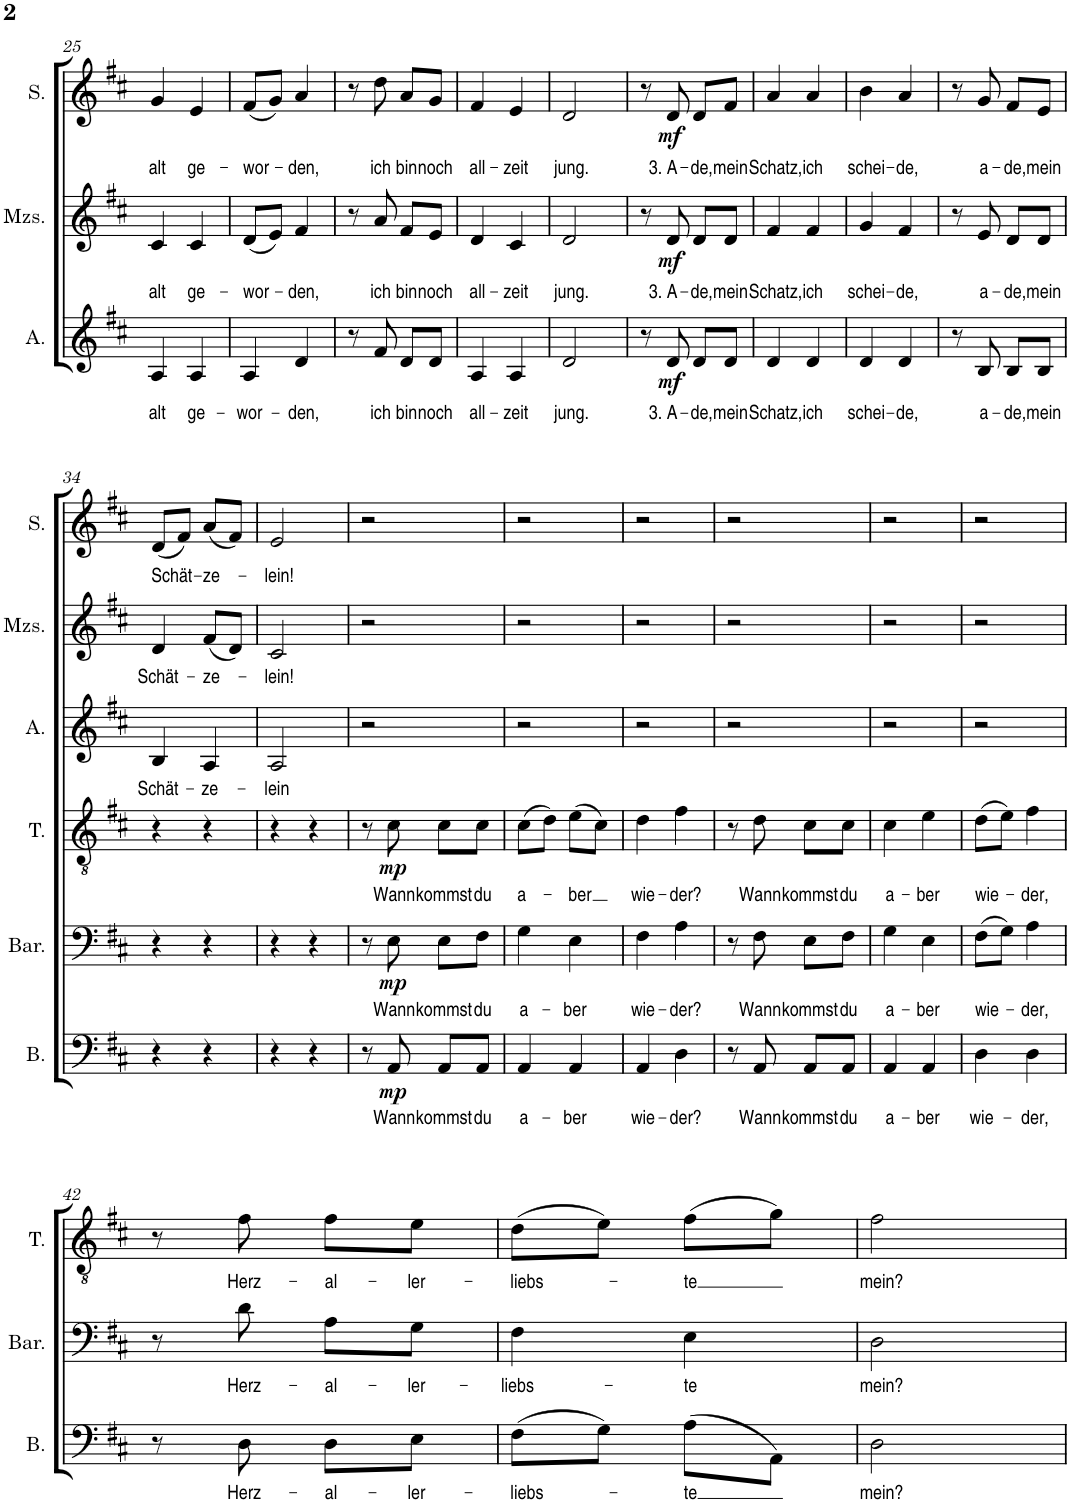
**kern	**text	**dynam	**kern	**text	**dynam	**kern	**text	**dynam	**kern	**text	**dynam	**kern	**text	**dynam	**kern	**text	**dynam
*part6	*part6	*part6	*part5	*part5	*part5	*part4	*part4	*part4	*part3	*part3	*part3	*part2	*part2	*part2	*part1	*part1	*part1
*staff6	*staff6	*staff6	*staff5	*staff5	*staff5	*staff4	*staff4	*staff4	*staff3	*staff3	*staff3	*staff2	*staff2	*staff2	*staff1	*staff1	*staff1
*I"Bass	*	*	*I"Bariton	*	*	*I"Tenor	*	*	*I"Alt	*	*	*I"Mezzosopran	*	*	*I"Sopran	*	*
*I'B.	*	*	*I'Bar.	*	*	*I'T.	*	*	*I'A.	*	*	*I'Mzs.	*	*	*I'S.	*	*
!!LO:PB:g=z
*clefF4	*	*	*clefF4	*	*	*clefGv2	*	*	*clefG2	*	*	*clefG2	*	*	*clefG2	*	*
*k[f#c#]	*	*	*k[f#c#]	*	*	*k[f#c#]	*	*	*k[f#c#]	*	*	*k[f#c#]	*	*	*k[f#c#]	*	*
*M2/4	*	*	*M2/4	*	*	*M2/4	*	*	*M2/4	*	*	*M2/4	*	*	*M2/4	*	*
=25	=25	=25	=25	=25	=25	=25	=25	=25	=25	=25	=25	=25	=25	=25	=25	=25	=25
!	!	!	!	!	!	!	!	!	!	!LO:LY:b	!	!	!LO:LY:b	!	!	!LO:LY:b	!
4r	.	.	4r	.	.	4r	.	.	4A/	alt	.	4c#/	alt	.	4g/	alt	.
!	!	!	!	!	!	!	!	!	!	!LO:LY:b	!	!	!LO:LY:b	!	!	!LO:LY:b	!
4r	.	.	4r	.	.	4r	.	.	4A/	ge-	.	4c#/	ge-	.	4e/	ge-	.
=26	=26	=26	=26	=26	=26	=26	=26	=26	=26	=26	=26	=26	=26	=26	=26	=26	=26
!	!	!	!	!	!	!	!	!	!	!LO:LY:b	!	!	!LO:LY:b	!	!	!LO:LY:b	!
4r	.	.	4r	.	.	4r	.	.	4A/	-wor-	.	(8d/L	-wor-	.	(8f#/L	-wor-	.
.	.	.	.	.	.	.	.	.	.	.	.	8e/J)	.	.	8g/J)	.	.
!	!	!	!	!	!	!	!	!	!	!LO:LY:b	!	!	!LO:LY:b	!	!	!LO:LY:b	!
4r	.	.	4r	.	.	4r	.	.	4d/	-den,	.	4f#/	-den,	.	4a/	-den,	.
=27	=27	=27	=27	=27	=27	=27	=27	=27	=27	=27	=27	=27	=27	=27	=27	=27	=27
4r	.	.	4r	.	.	4r	.	.	8r	.	.	8r	.	.	8r	.	.
!	!	!	!	!	!	!	!	!	!	!LO:LY:b	!	!	!LO:LY:b	!	!	!LO:LY:b	!
.	.	.	.	.	.	.	.	.	8f#/	ich	.	8a/	ich	.	8dd\	ich	.
!	!	!	!	!	!	!	!	!	!	!LO:LY:b	!	!	!LO:LY:b	!	!	!LO:LY:b	!
4r	.	.	4r	.	.	4r	.	.	8d/L	bin	.	8f#/L	bin	.	8a/L	bin	.
!	!	!	!	!	!	!	!	!	!	!LO:LY:b	!	!	!LO:LY:b	!	!	!LO:LY:b	!
.	.	.	.	.	.	.	.	.	8d/J	noch	.	8e/J	noch	.	8g/J	noch	.
=28	=28	=28	=28	=28	=28	=28	=28	=28	=28	=28	=28	=28	=28	=28	=28	=28	=28
!	!	!	!	!	!	!	!	!	!	!LO:LY:b	!	!	!LO:LY:b	!	!	!LO:LY:b	!
4r	.	.	4r	.	.	4r	.	.	4A/	all-	.	4d/	all-	.	4f#/	all-	.
!	!	!	!	!	!	!	!	!	!	!LO:LY:b	!	!	!LO:LY:b	!	!	!LO:LY:b	!
4r	.	.	4r	.	.	4r	.	.	4A/	-zeit	.	4c#/	-zeit	.	4e/	-zeit	.
=29	=29	=29	=29	=29	=29	=29	=29	=29	=29	=29	=29	=29	=29	=29	=29	=29	=29
!	!	!	!	!	!	!	!	!	!	!LO:LY:b	!	!	!LO:LY:b	!	!	!LO:LY:b	!
4r	.	.	4r	.	.	4r	.	.	2d/	jung.	.	2d/	jung.	.	2d/	jung.	.
4r	.	.	4r	.	.	4r	.	.	.	.	.	.	.	.	.	.	.
=30	=30	=30	=30	=30	=30	=30	=30	=30	=30	=30	=30	=30	=30	=30	=30	=30	=30
4r	.	.	4r	.	.	4r	.	.	8r	.	.	8r	.	.	8r	.	.
!	!	!	!	!	!	!	!	!	!	!LO:LY:b	!LO:DY:b	!	!LO:LY:b	!LO:DY:b	!	!LO:LY:b	!LO:DY:b
.	.	.	.	.	.	.	.	.	8d/	3. A-	mf	8d/	3. A-	mf	8d/	3. A-	mf
!	!	!	!	!	!	!	!	!	!	!LO:LY:b	!	!	!LO:LY:b	!	!	!LO:LY:b	!
4r	.	.	4r	.	.	4r	.	.	8d/L	-de,	.	8d/L	-de,	.	8d/L	-de,	.
!	!	!	!	!	!	!	!	!	!	!LO:LY:b	!	!	!LO:LY:b	!	!	!LO:LY:b	!
.	.	.	.	.	.	.	.	.	8d/J	mein	.	8d/J	mein	.	8f#/J	mein	.
=31	=31	=31	=31	=31	=31	=31	=31	=31	=31	=31	=31	=31	=31	=31	=31	=31	=31
!	!	!	!	!	!	!	!	!	!	!LO:LY:b	!	!	!LO:LY:b	!	!	!LO:LY:b	!
4r	.	.	4r	.	.	4r	.	.	4d/	Schatz,	.	4f#/	Schatz,	.	4a/	Schatz,	.
!	!	!	!	!	!	!	!	!	!	!LO:LY:b	!	!	!LO:LY:b	!	!	!LO:LY:b	!
4r	.	.	4r	.	.	4r	.	.	4d/	ich	.	4f#/	ich	.	4a/	ich	.
=32	=32	=32	=32	=32	=32	=32	=32	=32	=32	=32	=32	=32	=32	=32	=32	=32	=32
!	!	!	!	!	!	!	!	!	!	!LO:LY:b	!	!	!LO:LY:b	!	!	!LO:LY:b	!
4r	.	.	4r	.	.	4r	.	.	4d/	schei-	.	4g/	schei-	.	4b\	schei-	.
!	!	!	!	!	!	!	!	!	!	!LO:LY:b	!	!	!LO:LY:b	!	!	!LO:LY:b	!
4r	.	.	4r	.	.	4r	.	.	4d/	-de,	.	4f#/	-de,	.	4a/	-de,	.
=33	=33	=33	=33	=33	=33	=33	=33	=33	=33	=33	=33	=33	=33	=33	=33	=33	=33
4r	.	.	4r	.	.	4r	.	.	8r	.	.	8r	.	.	8r	.	.
!	!	!	!	!	!	!	!	!	!	!LO:LY:b	!	!	!LO:LY:b	!	!	!LO:LY:b	!
.	.	.	.	.	.	.	.	.	8B/	a-	.	8e/	a-	.	8g/	a-	.
!	!	!	!	!	!	!	!	!	!	!LO:LY:b	!	!	!LO:LY:b	!	!	!LO:LY:b	!
4r	.	.	4r	.	.	4r	.	.	8B/L	-de,	.	8d/L	-de,	.	8f#/L	-de,	.
!	!	!	!	!	!	!	!	!	!	!LO:LY:b	!	!	!LO:LY:b	!	!	!LO:LY:b	!
.	.	.	.	.	.	.	.	.	8B/J	mein	.	8d/J	mein	.	8e/J	mein	.
!!LO:LB:g=z
=34	=34	=34	=34	=34	=34	=34	=34	=34	=34	=34	=34	=34	=34	=34	=34	=34	=34
!	!	!	!	!	!	!	!	!	!	!LO:LY:b	!	!	!LO:LY:b	!	!	!LO:LY:b	!
4r	.	.	4r	.	.	4r	.	.	4B/	Schät-	.	4d/	Schät-	.	(8d/L	Schät-	.
.	.	.	.	.	.	.	.	.	.	.	.	.	.	.	8f#/J)	.	.
!	!	!	!	!	!	!	!	!	!	!LO:LY:b	!	!	!LO:LY:b	!	!	!LO:LY:b	!
4r	.	.	4r	.	.	4r	.	.	4A/	-ze-	.	(8f#/L	-ze-	.	(8a/L	-ze-	.
.	.	.	.	.	.	.	.	.	.	.	.	8d/J)	.	.	8f#/J)	.	.
=35	=35	=35	=35	=35	=35	=35	=35	=35	=35	=35	=35	=35	=35	=35	=35	=35	=35
!	!	!	!	!	!	!	!	!	!	!LO:LY:b	!	!	!LO:LY:b	!	!	!LO:LY:b	!
4r	.	.	4r	.	.	4r	.	.	2A/	-lein	.	2c#/	-lein!	.	2e/	-lein!	.
4r	.	.	4r	.	.	4r	.	.	.	.	.	.	.	.	.	.	.
=36	=36	=36	=36	=36	=36	=36	=36	=36	=36	=36	=36	=36	=36	=36	=36	=36	=36
8r	.	.	8r	.	.	8r	.	.	2r	.	.	2r	.	.	2r	.	.
!	!LO:LY:b	!LO:DY:b	!	!LO:LY:b	!LO:DY:b	!	!LO:LY:b	!LO:DY:b	!	!	!	!	!	!	!	!	!
8AA/	Wann	mp	8E\	Wann	mp	8c#\	Wann	mp	.	.	.	.	.	.	.	.	.
!	!LO:LY:b	!	!	!LO:LY:b	!	!	!LO:LY:b	!	!	!	!	!	!	!	!	!	!
8AA/L	kommst	.	8E\L	kommst	.	8c#\L	kommst	.	.	.	.	.	.	.	.	.	.
!	!LO:LY:b	!	!	!LO:LY:b	!	!	!LO:LY:b	!	!	!	!	!	!	!	!	!	!
8AA/J	du	.	8F#\J	du	.	8c#\J	du	.	.	.	.	.	.	.	.	.	.
=37	=37	=37	=37	=37	=37	=37	=37	=37	=37	=37	=37	=37	=37	=37	=37	=37	=37
!	!LO:LY:b	!	!	!LO:LY:b	!	!	!LO:LY:b	!	!	!	!	!	!	!	!	!	!
4AA/	a-	.	4G\	a-	.	(8c#\L	a-	.	2r	.	.	2r	.	.	2r	.	.
.	.	.	.	.	.	8d\J)	.	.	.	.	.	.	.	.	.	.	.
!	!LO:LY:b	!	!	!LO:LY:b	!	!	!LO:LY:b	!	!	!	!	!	!	!	!	!	!
4AA/	-ber	.	4E\	-ber	.	(8e\L	-ber	.	.	.	.	.	.	.	.	.	.
.	.	.	.	.	.	8c#\J)	.	.	.	.	.	.	.	.	.	.	.
=38	=38	=38	=38	=38	=38	=38	=38	=38	=38	=38	=38	=38	=38	=38	=38	=38	=38
!	!LO:LY:b	!	!	!LO:LY:b	!	!	!LO:LY:b	!	!	!	!	!	!	!	!	!	!
4AA/	wie-	.	4F#\	wie-	.	4d\	wie-	.	2r	.	.	2r	.	.	2r	.	.
!	!LO:LY:b	!	!	!LO:LY:b	!	!	!LO:LY:b	!	!	!	!	!	!	!	!	!	!
4D\	-der?	.	4A\	-der?	.	4f#\	-der?	.	.	.	.	.	.	.	.	.	.
=39	=39	=39	=39	=39	=39	=39	=39	=39	=39	=39	=39	=39	=39	=39	=39	=39	=39
8r	.	.	8r	.	.	8r	.	.	2r	.	.	2r	.	.	2r	.	.
!	!LO:LY:b	!	!	!LO:LY:b	!	!	!LO:LY:b	!	!	!	!	!	!	!	!	!	!
8AA/	Wann	.	8F#\	Wann	.	8d\	Wann	.	.	.	.	.	.	.	.	.	.
!	!LO:LY:b	!	!	!LO:LY:b	!	!	!LO:LY:b	!	!	!	!	!	!	!	!	!	!
8AA/L	kommst	.	8E\L	kommst	.	8c#\L	kommst	.	.	.	.	.	.	.	.	.	.
!	!LO:LY:b	!	!	!LO:LY:b	!	!	!LO:LY:b	!	!	!	!	!	!	!	!	!	!
8AA/J	du	.	8F#\J	du	.	8c#\J	du	.	.	.	.	.	.	.	.	.	.
=40	=40	=40	=40	=40	=40	=40	=40	=40	=40	=40	=40	=40	=40	=40	=40	=40	=40
!	!LO:LY:b	!	!	!LO:LY:b	!	!	!LO:LY:b	!	!	!	!	!	!	!	!	!	!
4AA/	a-	.	4G\	a-	.	4c#\	a-	.	2r	.	.	2r	.	.	2r	.	.
!	!LO:LY:b	!	!	!LO:LY:b	!	!	!LO:LY:b	!	!	!	!	!	!	!	!	!	!
4AA/	-ber	.	4E\	-ber	.	4e\	-ber	.	.	.	.	.	.	.	.	.	.
=41	=41	=41	=41	=41	=41	=41	=41	=41	=41	=41	=41	=41	=41	=41	=41	=41	=41
!	!LO:LY:b	!	!	!LO:LY:b	!	!	!LO:LY:b	!	!	!	!	!	!	!	!	!	!
4D\	-wie-	.	(8F#\L	wie-	.	(8d\L	wie-	.	2r	.	.	2r	.	.	2r	.	.
.	.	.	8G\J)	.	.	8e\J)	.	.	.	.	.	.	.	.	.	.	.
!	!LO:LY:b	!	!	!LO:LY:b	!	!	!LO:LY:b	!	!	!	!	!	!	!	!	!	!
4D\	-der,	.	4A\	-der,	.	4f#\	-der,	.	.	.	.	.	.	.	.	.	.
!!LO:LB:g=z
=42	=42	=42	=42	=42	=42	=42	=42	=42	=42	=42	=42	=42	=42	=42	=42	=42	=42
8r	.	.	8r	.	.	8r	.	.	2r	.	.	2r	.	.	2r	.	.
!	!LO:LY:b	!	!	!LO:LY:b	!	!	!LO:LY:b	!	!	!	!	!	!	!	!	!	!
8D\	Herz-	.	8d\	Herz-	.	8f#\	Herz-	.	.	.	.	.	.	.	.	.	.
!	!LO:LY:b	!	!	!LO:LY:b	!	!	!LO:LY:b	!	!	!	!	!	!	!	!	!	!
8D\L	-al-	.	8A\L	-al-	.	8f#\L	-al-	.	.	.	.	.	.	.	.	.	.
!	!LO:LY:b	!	!	!LO:LY:b	!	!	!LO:LY:b	!	!	!	!	!	!	!	!	!	!
8E\J	-ler-	.	8G\J	-ler-	.	8e\J	-ler-	.	.	.	.	.	.	.	.	.	.
=43	=43	=43	=43	=43	=43	=43	=43	=43	=43	=43	=43	=43	=43	=43	=43	=43	=43
!	!LO:LY:b	!	!	!LO:LY:b	!	!	!LO:LY:b	!	!	!	!	!	!	!	!	!	!
(8F#\L	-liebs-	.	4F#\	-liebs-	.	(8d\L	-liebs-	.	2r	.	.	2r	.	.	2r	.	.
8G\J)	.	.	.	.	.	8e\J)	.	.	.	.	.	.	.	.	.	.	.
!	!LO:LY:b	!	!	!LO:LY:b	!	!	!LO:LY:b	!	!	!	!	!	!	!	!	!	!
(8A\L	-te	.	4E\	-te	.	(8f#\L	-te	.	.	.	.	.	.	.	.	.	.
8AA\J)	.	.	.	.	.	8g\J)	.	.	.	.	.	.	.	.	.	.	.
=44	=44	=44	=44	=44	=44	=44	=44	=44	=44	=44	=44	=44	=44	=44	=44	=44	=44
!	!LO:LY:b	!	!	!LO:LY:b	!	!	!LO:LY:b	!	!	!	!	!	!	!	!	!	!
2D\	mein?	.	2D\	mein?	.	2f#\	mein?	.	2r	.	.	2r	.	.	2r	.	.
=	=	=	=	=	=	=	=	=	=	=	=	=	=	=	=	=	=
*-	*-	*-	*-	*-	*-	*-	*-	*-	*-	*-	*-	*-	*-	*-	*-	*-	*-
